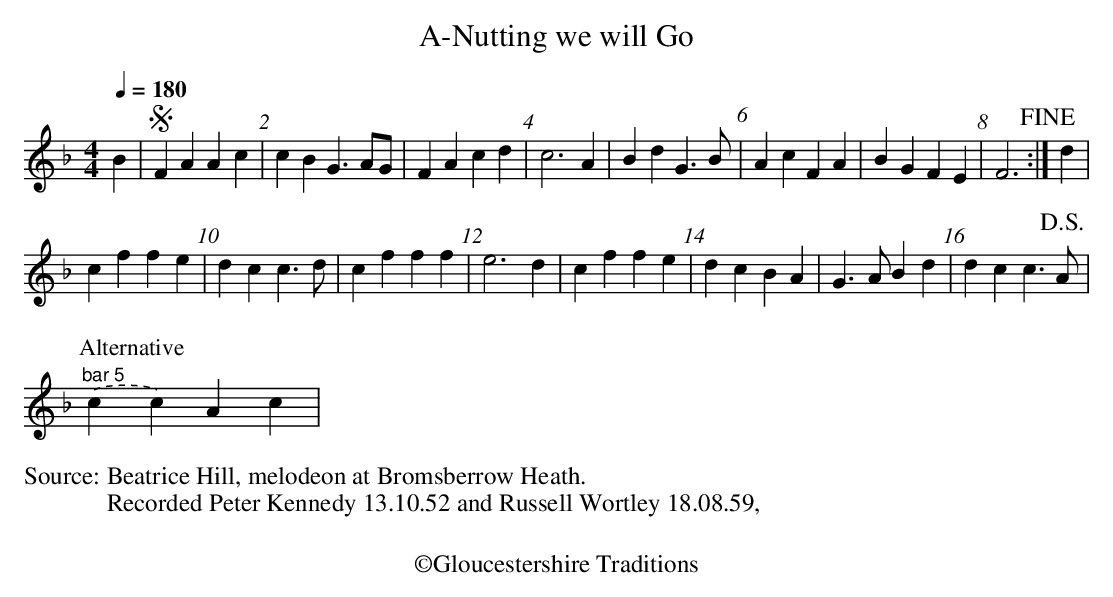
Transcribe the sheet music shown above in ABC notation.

X:1
T:A-Nutting we will Go
U:Q=!D.S.!
U:I=!fine!
Q:1/4=180
M:4/4
L:1/4
K:F
B|SFAAc|cBG3/2A/G/|FAcd|c3A|\
BdG>B|AcFA|BG FE|F3I:|d|
cffe|dcc>d|cfff|e3d|\
cffe|dcBA|G>ABd|dc c>QA|
[P:Alternative]
"^bar 5".(cc)Ac|
